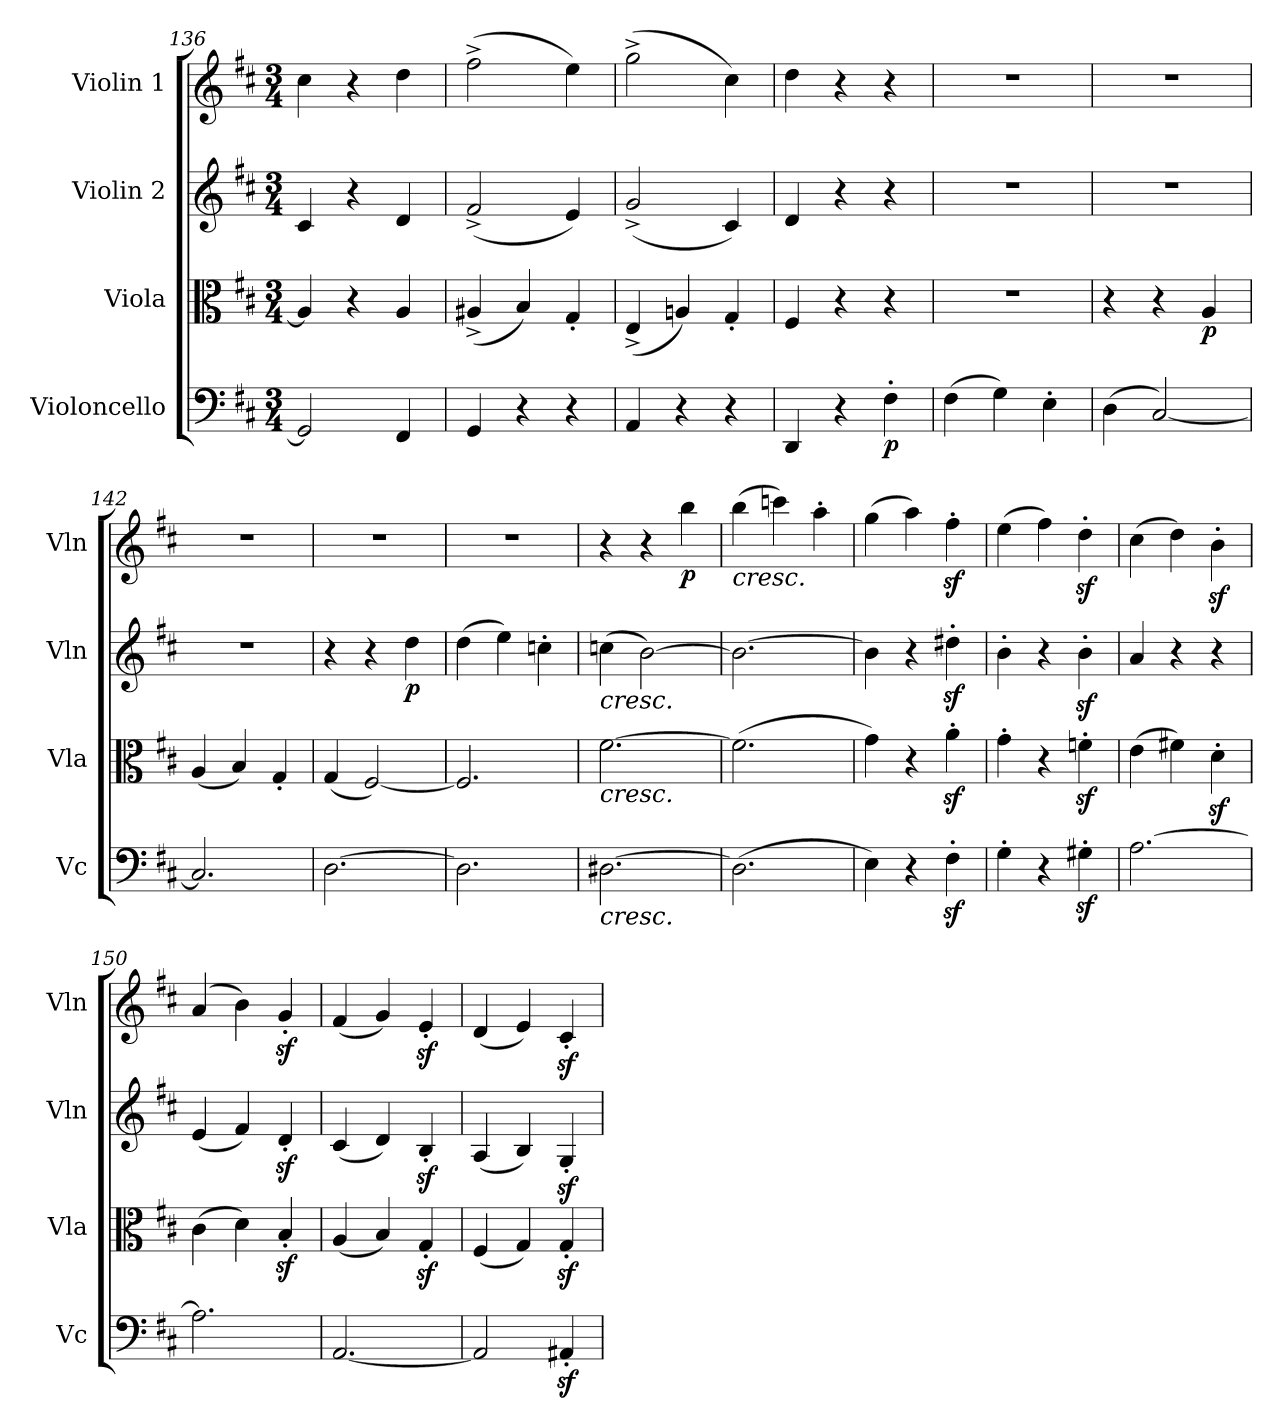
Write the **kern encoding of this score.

**kern	**dynam	**kern	**dynam	**kern	**dynam	**kern	**dynam
*part4	*part4	*part3	*part3	*part2	*part2	*part1	*part1
*staff4	*staff4	*staff3	*staff3	*staff2	*staff2	*staff1	*staff1
*I"Violoncello	*	*I"Viola	*	*I"Violin 2	*	*I"Violin 1	*
*I'Vc	*	*I'Vla	*	*I'Vln	*	*I'Vln	*
*clefF4	*	*clefC3	*	*clefG2	*	*clefG2	*
*k[f#c#]	*	*k[f#c#]	*	*k[f#c#]	*	*k[f#c#]	*
*M3/4	*	*M3/4	*	*M3/4	*	*M3/4	*
=136	=136	=136	=136	=136	=136	=136	=136
2GG/]	.	4A/]	.	4c#/	.	4cc#\	.
.	.	4r	.	4r	.	4r	.
4FF#/	.	4A/	.	4d/	.	4dd\	.
=137	=137	=137	=137	=137	=137	=137	=137
4GG/	.	(4A#X^/	.	(2f#^/	.	(2ff#^\	.
4r	.	4B/)	.	.	.	.	.
4r	.	4G'/	.	4e/)	.	4ee\)	.
=138	=138	=138	=138	=138	=138	=138	=138
4AA/	.	(4E^/	.	(2g^/	.	(2gg^\	.
4r	.	4An/)	.	.	.	.	.
4r	.	4G'/	.	4c#/)	.	4cc#\)	.
=139	=139	=139	=139	=139	=139	=139	=139
4DD/	.	4F#/	.	4d/	.	4dd\	.
4r	.	4r	.	4r	.	4r	.
!	!LO:DY:b	!	!	!	!	!	!
4F#'\	p	4r	.	4r	.	4r	.
=140	=140	=140	=140	=140	=140	=140	=140
(4F#\	.	2.r	.	2.r	.	2.r	.
4G\)	.	.	.	.	.	.	.
4E'\	.	.	.	.	.	.	.
!!LO:LB:g=z
=141	=141	=141	=141	=141	=141	=141	=141
(4D\	.	4r	.	2.r	.	2.r	.
[2C#/)	.	4r	.	.	.	.	.
!	!	!	!LO:DY:b	!	!	!	!
.	.	4A/	p	.	.	.	.
=142	=142	=142	=142	=142	=142	=142	=142
2.C#/]	.	(4A/	.	2.r	.	2.r	.
.	.	4B/)	.	.	.	.	.
.	.	4G'/	.	.	.	.	.
=143	=143	=143	=143	=143	=143	=143	=143
[2.D\	.	(4G/	.	4r	.	2.r	.
.	.	[2F#/)	.	4r	.	.	.
!	!	!	!	!	!LO:DY:b	!	!
.	.	.	.	4dd\	p	.	.
=144	=144	=144	=144	=144	=144	=144	=144
2.D\]	.	2.F#/]	.	(4dd\	.	2.r	.
.	.	.	.	4ee\)	.	.	.
.	.	.	.	4ccn'\	.	.	.
=145	=145	=145	=145	=145	=145	=145	=145
!	!	!	!	!LO:TX:b:i:t=cresc.	!	!	!
!	!	!LO:TX:b:i:t=cresc.	!	!	!	!	!
!LO:TX:b:i:t=cresc.	!	!	!	!	!	!	!
[2.D#X\	.	[2.f#\	.	(4ccn\	.	4r	.
.	.	.	.	[2b\)	.	4r	.
!	!	!	!	!	!	!	!LO:DY:b
.	.	.	.	.	.	4bb\	p
=146	=146	=146	=146	=146	=146	=146	=146
!	!	!	!	!	!	!LO:TX:b:i:t=cresc.	!
(2.D#\]	.	(2.f#\]	.	2.b\_	.	(4bb\	.
.	.	.	.	.	.	4cccn\)	.
.	.	.	.	.	.	4aa'\	.
=147	=147	=147	=147	=147	=147	=147	=147
4E\)	.	4g\)	.	4b\]	.	(4gg\	.
4r	.	4r	.	4r	.	4aa\)	.
4F#z<'\	.	4az<'\	.	4dd#Xz<'\	.	4ff#z<'\	.
=148	=148	=148	=148	=148	=148	=148	=148
4G'\	.	4g'\	.	4b'\	.	(4ee\	.
4r	.	4r	.	4r	.	4ff#\)	.
4G#Xz<'\	.	4fnz<'\	.	4bz<'\	.	4ddz<'\	.
=149	=149	=149	=149	=149	=149	=149	=149
[2.A\	.	(4e\	.	4a/	.	(4cc#\	.
.	.	4f#X\)	.	4r	.	4dd\)	.
.	.	4dz<'\	.	4r	.	4bz<'\	.
=150	=150	=150	=150	=150	=150	=150	=150
2.A\]	.	(4c#\	.	(4e/	.	(4a/	.
.	.	4d\)	.	4f#/)	.	4b\)	.
.	.	4Bz<'/	.	4dz<'/	.	4gz<'/	.
=151	=151	=151	=151	=151	=151	=151	=151
[2.AA/	.	(4A/	.	(4c#/	.	(4f#/	.
.	.	4B/)	.	4d/)	.	4g/)	.
.	.	4Gz<'/	.	4Bz<'/	.	4ez<'/	.
=152	=152	=152	=152	=152	=152	=152	=152
2AA/]	.	(4F#/	.	(4A/	.	(4d/	.
.	.	4G/)	.	4B/)	.	4e/)	.
4AA#Xz<'/	.	4Gz<'/	.	4Gz<'/	.	4c#z<'/	.
=	=	=	=	=	=	=	=
*-	*-	*-	*-	*-	*-	*-	*-
